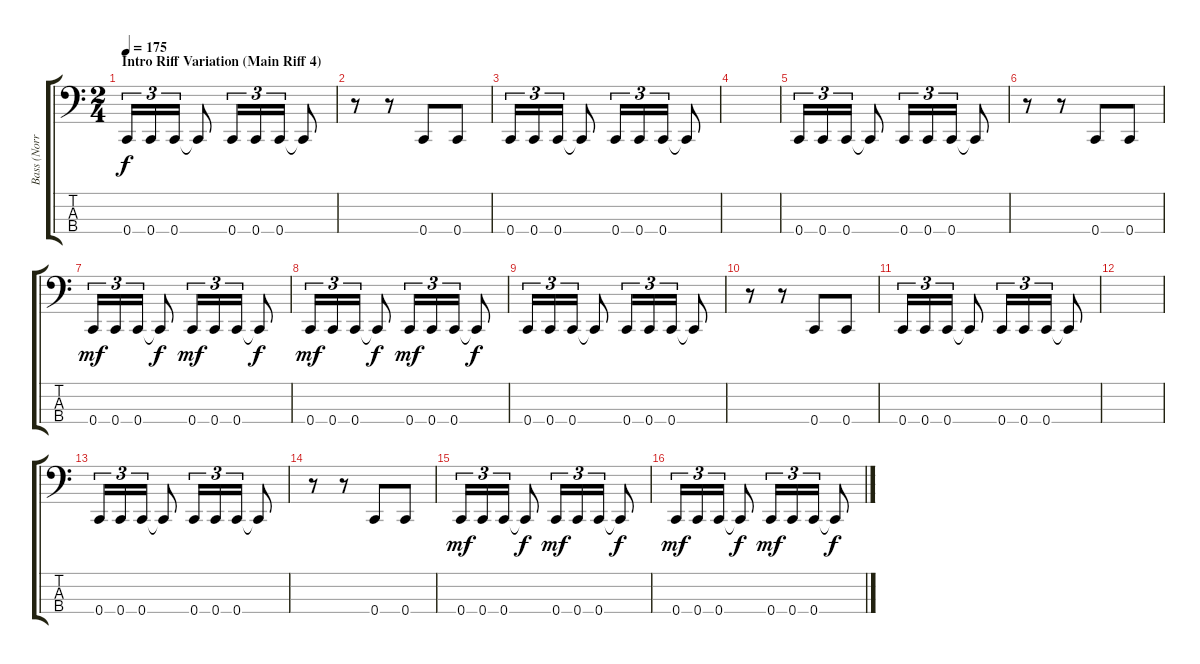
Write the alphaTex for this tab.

\track ("Bass (Norris)" "Bass (Norr") {instrument electricbasspick}
\staff {score tabs}
\tuning (F2 C2 G1 C1) {hide}
\ts (2 4)
\section ("" "Intro Riff Variation (Main Riff 4)")
\tempo 175
\clef f4
\ks c
0.4.16{tu (3 2) dy f} 0.4.16{tu (3 2)} 0.4.16{tu (3 2)} 0.4{t}.8 0.4.16{tu (3 2)} 0.4.16{tu (3 2)} 0.4.16{tu (3 2)} 0.4{t}.8 |
r.8 r.8 0.4.8 0.4.8 |
0.4.16{tu (3 2)} 0.4.16{tu (3 2)} 0.4.16{tu (3 2)} 0.4{t}.8 0.4.16{tu (3 2)} 0.4.16{tu (3 2)} 0.4.16{tu (3 2)} 0.4{t}.8 |
|
0.4.16{tu (3 2)} 0.4.16{tu (3 2)} 0.4.16{tu (3 2)} 0.4{t}.8 0.4.16{tu (3 2)} 0.4.16{tu (3 2)} 0.4.16{tu (3 2)} 0.4{t}.8 |
r.8 r.8 0.4.8 0.4.8 |
0.4.16{tu (3 2) dy mf} 0.4.16{tu (3 2)} 0.4.16{tu (3 2)} 0.4{t}.8{dy f} 0.4.16{tu (3 2) dy mf} 0.4.16{tu (3 2)} 0.4.16{tu (3 2)} 0.4{t}.8{dy f} |
0.4.16{tu (3 2) dy mf} 0.4.16{tu (3 2)} 0.4.16{tu (3 2)} 0.4{t}.8{dy f} 0.4.16{tu (3 2) dy mf} 0.4.16{tu (3 2)} 0.4.16{tu (3 2)} 0.4{t}.8{dy f} |
0.4.16{tu (3 2)} 0.4.16{tu (3 2)} 0.4.16{tu (3 2)} 0.4{t}.8 0.4.16{tu (3 2)} 0.4.16{tu (3 2)} 0.4.16{tu (3 2)} 0.4{t}.8 |
r.8 r.8 0.4.8 0.4.8 |
0.4.16{tu (3 2)} 0.4.16{tu (3 2)} 0.4.16{tu (3 2)} 0.4{t}.8 0.4.16{tu (3 2)} 0.4.16{tu (3 2)} 0.4.16{tu (3 2)} 0.4{t}.8 |
|
0.4.16{tu (3 2)} 0.4.16{tu (3 2)} 0.4.16{tu (3 2)} 0.4{t}.8 0.4.16{tu (3 2)} 0.4.16{tu (3 2)} 0.4.16{tu (3 2)} 0.4{t}.8 |
r.8 r.8 0.4.8 0.4.8 |
0.4.16{tu (3 2) dy mf} 0.4.16{tu (3 2)} 0.4.16{tu (3 2)} 0.4{t}.8{dy f} 0.4.16{tu (3 2) dy mf} 0.4.16{tu (3 2)} 0.4.16{tu (3 2)} 0.4{t}.8{dy f} |
0.4.16{tu (3 2) dy mf} 0.4.16{tu (3 2)} 0.4.16{tu (3 2)} 0.4{t}.8{dy f} 0.4.16{tu (3 2) dy mf} 0.4.16{tu (3 2)} 0.4.16{tu (3 2)} 0.4{t}.8{dy f}
